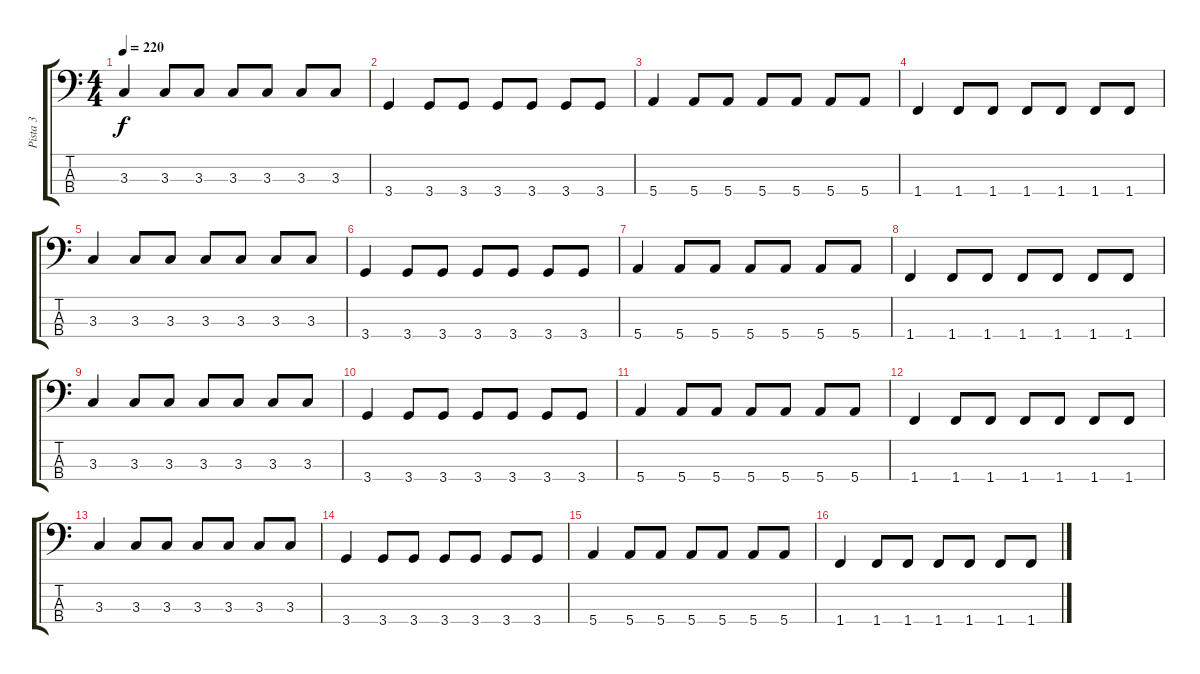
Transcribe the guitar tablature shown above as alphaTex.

\track ("Pista 3" "Pista 3") {instrument electricbasspick}
\staff {score tabs}
\tuning (G2 D2 A1 E1) {hide}
\ts (4 4)
\tempo 220
\clef f4
\ks c
3.3.4{dy f} 3.3.8 3.3.8 3.3.8 3.3.8 3.3.8 3.3.8 |
3.4.4 3.4.8 3.4.8 3.4.8 3.4.8 3.4.8 3.4.8 |
5.4.4 5.4.8 5.4.8 5.4.8 5.4.8 5.4.8 5.4.8 |
1.4.4 1.4.8 1.4.8 1.4.8 1.4.8 1.4.8 1.4.8 |
3.3.4 3.3.8 3.3.8 3.3.8 3.3.8 3.3.8 3.3.8 |
3.4.4 3.4.8 3.4.8 3.4.8 3.4.8 3.4.8 3.4.8 |
5.4.4 5.4.8 5.4.8 5.4.8 5.4.8 5.4.8 5.4.8 |
1.4.4 1.4.8 1.4.8 1.4.8 1.4.8 1.4.8 1.4.8 |
3.3.4 3.3.8 3.3.8 3.3.8 3.3.8 3.3.8 3.3.8 |
3.4.4 3.4.8 3.4.8 3.4.8 3.4.8 3.4.8 3.4.8 |
5.4.4 5.4.8 5.4.8 5.4.8 5.4.8 5.4.8 5.4.8 |
1.4.4 1.4.8 1.4.8 1.4.8 1.4.8 1.4.8 1.4.8 |
3.3.4 3.3.8 3.3.8 3.3.8 3.3.8 3.3.8 3.3.8 |
3.4.4 3.4.8 3.4.8 3.4.8 3.4.8 3.4.8 3.4.8 |
5.4.4 5.4.8 5.4.8 5.4.8 5.4.8 5.4.8 5.4.8 |
1.4.4 1.4.8 1.4.8 1.4.8 1.4.8 1.4.8 1.4.8
